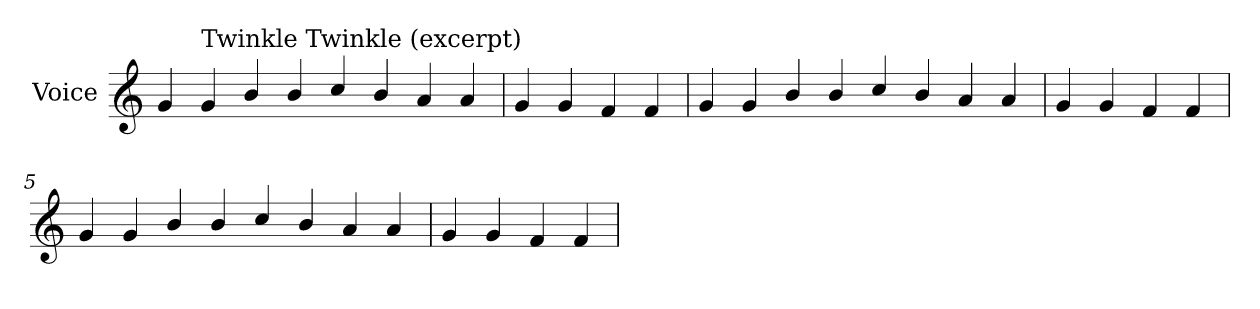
**kern
*part1
*staff1
*I"Voice
*I'Voice
=1
4g/
!LO:TX:a:t=Twinkle Twinkle (excerpt)
4g/
4b/
4b/
4cc/
4b/
4a/
4a/
=2
4g/
4g/
4f/
4f/
!!LO:LB:g=z
=3
4g/
4g/
4b/
4b/
4cc/
4b/
4a/
4a/
=4
4g/
4g/
4f/
4f/
!!LO:LB:g=z
=5
4g/
4g/
4b/
4b/
4cc/
4b/
4a/
4a/
=6
4g/
4g/
4f/
4f/
=
*-
